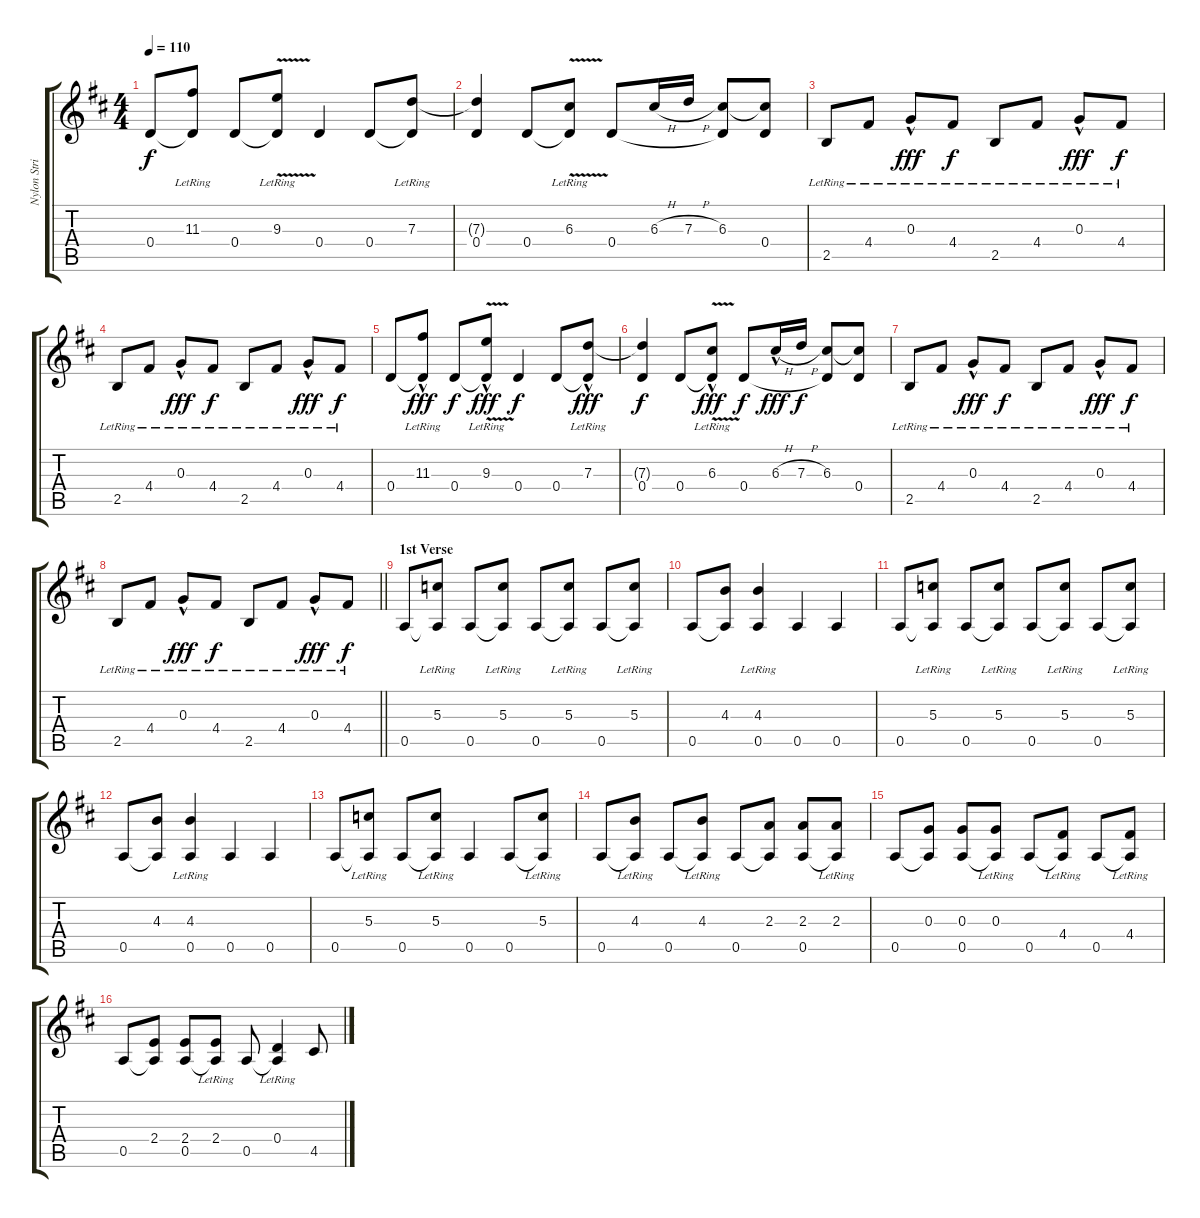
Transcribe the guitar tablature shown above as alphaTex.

\track ("Nylon Stringed Acoustic" "Nylon Stri") {instrument acousticguitarnylon}
\staff {score tabs}
\tuning (E4 B3 G3 D3 A2 E2) {hide}
\ts (4 4)
\tempo 110
\clef g2
\ks d
0.4.8{dy f} (11.3{lr} 0.4{t}).8 0.4.8 (9.3{v lr} 0.4{t}).8 0.4.4 0.4.8 (7.3{lr} 0.4{t}).8 |
(7.3{t} 0.4).4 0.4.8 (6.3{v lr} 0.4{t}).8 0.4.8 6.3{h}.16 7.3{h}.16 (6.3 0.4{t}).8 (6.3{t} 0.4).8 |
2.5{lr}.8 4.4{lr}.8 0.3{hac lr}.8{dy fff} 4.4{lr}.8{dy f} 2.5{lr}.8 4.4{lr}.8 0.3{hac lr}.8{dy fff} 4.4{lr}.8{dy f} |
2.5{lr}.8 4.4{lr}.8 0.3{hac lr}.8{dy fff} 4.4{lr}.8{dy f} 2.5{lr}.8 4.4{lr}.8 0.3{hac lr}.8{dy fff} 4.4{lr}.8{dy f} |
0.4.8 (11.3{hac lr} 0.4{t}).8{dy fff} 0.4.8{dy f} (9.3{v hac lr} 0.4{t}).8{dy fff} 0.4.4{dy f} 0.4.8 (7.3{hac lr} 0.4{t}).8{dy fff} |
(7.3{t} 0.4).4{dy f} 0.4.8 (6.3{v hac lr} 0.4{t}).8{dy fff} 0.4.8{dy f} 6.3{h hac}.16{dy fff} 7.3{h}.16{dy f} (6.3 0.4{t}).8 (6.3{t} 0.4).8 |
2.5{lr}.8 4.4{lr}.8 0.3{hac lr}.8{dy fff} 4.4{lr}.8{dy f} 2.5{lr}.8 4.4{lr}.8 0.3{hac lr}.8{dy fff} 4.4{lr}.8{dy f} |
\barLineRight lightlight
2.5{lr}.8 4.4{lr}.8 0.3{hac lr}.8{dy fff} 4.4{lr}.8{dy f} 2.5{lr}.8 4.4{lr}.8 0.3{hac lr}.8{dy fff} 4.4{lr}.8{dy f} |
\section ("" "1st Verse")
0.5.8 (5.3{lr} 0.5{t}).8 0.5.8 (5.3{lr} 0.5{t}).8 0.5.8 (5.3{lr} 0.5{t}).8 0.5.8 (5.3{lr} 0.5{t}).8 |
0.5.8 (4.3 0.5{t}).8 (4.3{lr} 0.5).4 0.5.4 0.5.4 |
0.5.8 (5.3{lr} 0.5{t}).8 0.5.8 (5.3{lr} 0.5{t}).8 0.5.8 (5.3{lr} 0.5{t}).8 0.5.8 (5.3{lr} 0.5{t}).8 |
0.5.8 (4.3 0.5{t}).8 (4.3{lr} 0.5).4 0.5.4 0.5.4 |
0.5.8 (5.3{lr} 0.5{t}).8 0.5.8 (5.3{lr} 0.5{t}).8 0.5.4 0.5.8 (5.3{lr} 0.5{t}).8 |
0.5.8 (4.3{lr} 0.5{t}).8 0.5.8 (4.3{lr} 0.5{t}).8 0.5.8 (2.3 0.5{t}).8 (2.3 0.5).8 (2.3{lr} 0.5{t}).8 |
0.5.8 (0.3 0.5{t}).8 (0.3 0.5).8 (0.3{lr} 0.5{t}).8 0.5.8 (4.4{lr} 0.5{t}).8 0.5.8 (4.4{lr} 0.5{t}).8 |
0.5.8 (2.4 0.5{t}).8 (2.4 0.5).8 (2.4{lr} 0.5{t}).8 0.5.8 (0.4{lr} 0.5{t}).4 4.5.8
